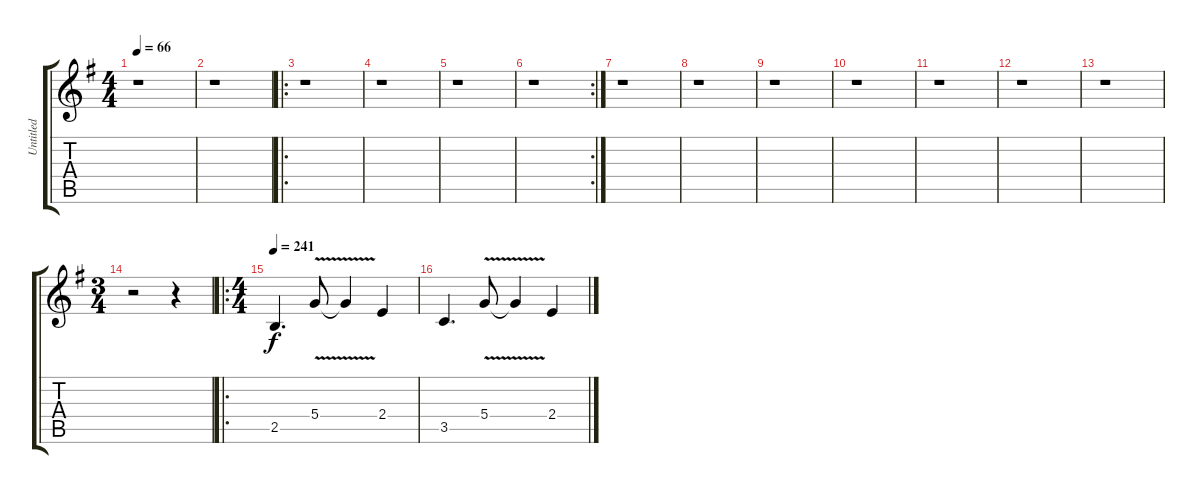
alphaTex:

\track ("Untitled" "Untitled") {instrument distortionguitar}
\staff {score tabs}
\tuning (E4 B3 G3 D3 A2 E2) {hide}
\ts (4 4)
\tempo 66
\clef g2
\ks g
r.1{dy f instrument distortionguitar} |
r.1 |
\ro
r.1 |
r.1 |
r.1 |
\rc 2
r.1 |
r.1 |
r.1 |
r.1 |
r.1 |
r.1 |
r.1 |
r.1 |
\ts (3 4)
r.2 r.4 |
\ro
\ts (4 4)
\tempo 241
2.5.4{d} 5.4{v}.8 5.4{v t}.4 2.4.4 |
3.5.4{d} 5.4{v}.8 5.4{v t}.4 2.4.4
